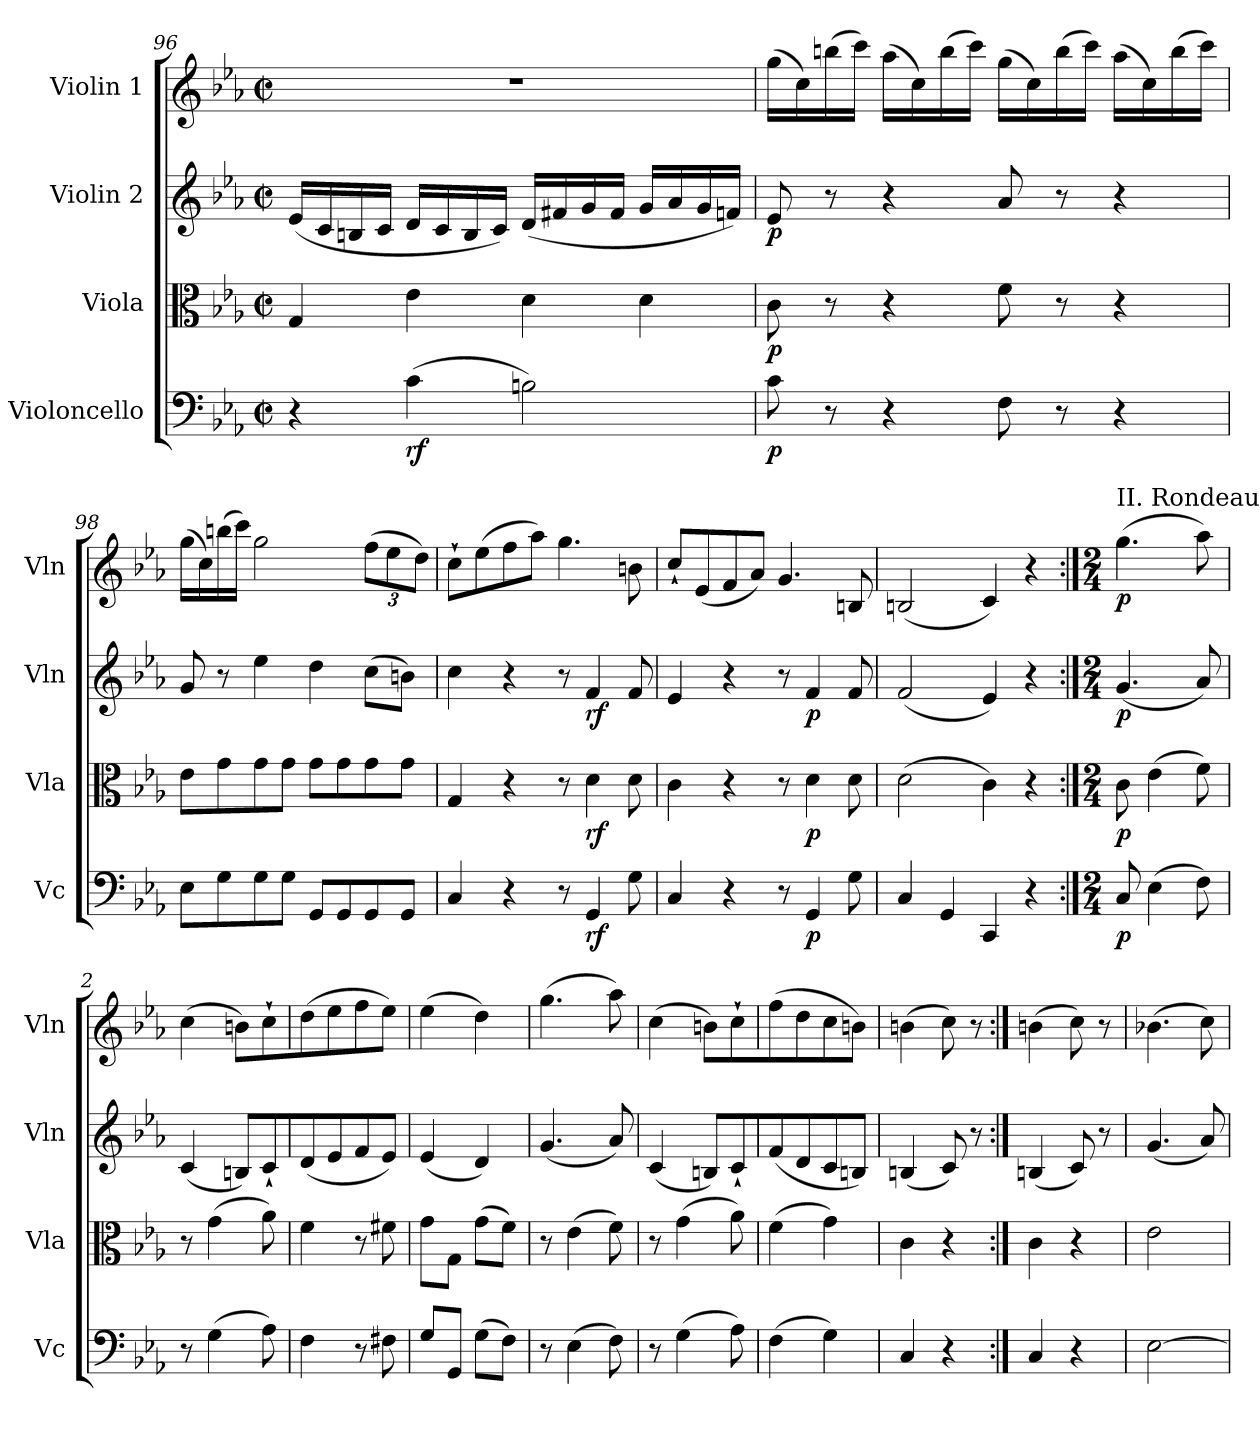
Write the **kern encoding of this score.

**kern	**dynam	**kern	**dynam	**kern	**dynam	**kern	**dynam
*part4	*part4	*part3	*part3	*part2	*part2	*part1	*part1
*staff4	*staff4	*staff3	*staff3	*staff2	*staff2	*staff1	*staff1
*I"Violoncello	*	*I"Viola	*	*I"Violin 2	*	*I"Violin 1	*
*I'Vc	*	*I'Vla	*	*I'Vln	*	*I'Vln	*
!!LO:LB:g=z
*clefF4	*	*clefC3	*	*clefG2	*	*clefG2	*
*k[b-e-a-]	*	*k[b-e-a-]	*	*k[b-e-a-]	*	*k[b-e-a-]	*
*M2/2	*	*M2/2	*	*M2/2	*	*M2/2	*
*met(c|)	*	*met(c|)	*	*met(c|)	*	*met(c|)	*
=96	=96	=96	=96	=96	=96	=96	=96
4r	.	4G/	.	(<16e-/LL	.	1r	.
.	.	.	.	16c/	.	.	.
.	.	.	.	16Bn/	.	.	.
.	.	.	.	16c/JJ	.	.	.
!	!LO:DY:b	!	!	!	!	!	!
(>4c\	rf	4e-\	.	16d/LL	.	.	.
.	.	.	.	16c/	.	.	.
.	.	.	.	16B/	.	.	.
.	.	.	.	16c/JJ)	.	.	.
2Bn\)	.	4d\	.	(<16d/LL	.	.	.
.	.	.	.	16f#X/	.	.	.
.	.	.	.	16g/	.	.	.
.	.	.	.	16f#/JJ	.	.	.
.	.	4d\	.	16g/LL	.	.	.
.	.	.	.	16a-/	.	.	.
.	.	.	.	16g/	.	.	.
.	.	.	.	16fn/JJ)	.	.	.
=97	=97	=97	=97	=97	=97	=97	=97
!	!LO:DY:b	!	!LO:DY:b	!	!LO:DY:b	!	!
8c\	p	8c\	p	8e-/	p	(16gg\LL	.
.	.	.	.	.	.	16cc\)	.
8r	.	8r	.	8r	.	(16bbn\	.
.	.	.	.	.	.	16ccc\JJ)	.
4r	.	4r	.	4r	.	(16aa-\LL	.
.	.	.	.	.	.	16cc\)	.
.	.	.	.	.	.	(16bb\	.
.	.	.	.	.	.	16ccc\JJ)	.
8F\	.	8f\	.	8a-/	.	(16gg\LL	.
.	.	.	.	.	.	16cc\)	.
8r	.	8r	.	8r	.	(16bb\	.
.	.	.	.	.	.	16ccc\JJ)	.
4r	.	4r	.	4r	.	(16aa-\LL	.
.	.	.	.	.	.	16cc\)	.
.	.	.	.	.	.	(16bb\	.
.	.	.	.	.	.	16ccc\JJ)	.
!!LO:LB:g=z
=98	=98	=98	=98	=98	=98	=98	=98
8E-\L	.	8e-\L	.	8g/	.	(16gg\LL	.
.	.	.	.	.	.	16cc\)	.
8G\	.	8g\	.	8r	.	(16bbn\	.
.	.	.	.	.	.	16ccc\JJ)	.
8G\	.	8g\	.	4ee-\	.	2gg\	.
8G\J	.	8g\J	.	.	.	.	.
8GG/L	.	8g\L	.	4dd\	.	.	.
8GG/	.	8g\	.	.	.	.	.
*	*	*	*	*	*	*Xbrackettup	*
8GG/	.	8g\	.	(>8cc\L	.	(12ff\L	.
.	.	.	.	.	.	12ee-\	.
8GG/J	.	8g\J	.	8bn\J)	.	.	.
.	.	.	.	.	.	12dd\J)	.
=99	=99	=99	=99	=99	=99	=99	=99
4C/	.	4G/	.	4cc\	.	8cc`\L	.
.	.	.	.	.	.	(8ee-\	.
4r	.	4r	.	4r	.	8ff\	.
.	.	.	.	.	.	8aa-\J)	.
8r	.	8r	.	8r	.	4.gg\	.
!	!LO:DY:b	!	!LO:DY:b	!	!LO:DY:b	!	!
4GG/	rf	4d\	rf	4f/	rf	.	.
8G\	.	8d\	.	8f/	.	8bn\	.
=100	=100	=100	=100	=100	=100	=100	=100
4C/	.	4c\	.	4e-/	.	8cc`/L	.
.	.	.	.	.	.	(8e-/	.
4r	.	4r	.	4r	.	8f/	.
.	.	.	.	.	.	8a-/J)	.
8r	.	8r	.	8r	.	4.g/	.
!	!LO:DY:b	!	!LO:DY:b	!	!LO:DY:b	!	!
4GG/	p	4d\	p	4f/	p	.	.
8G\	.	8d\	.	8f/	.	8Bn/	.
=101	=101	=101	=101	=101	=101	=101	=101
4C/	.	(2d\	.	(<2f/	.	(2Bn/	.
4GG/	.	.	.	.	.	.	.
4CC/	.	4c\)	.	4e-/)	.	4c/)	.
4r	.	4r	.	4r	.	4r	.
!!LO:PB:g=z
=1:|!	=1:|!	=1:|!	=1:|!	=1:|!	=1:|!	=1:|!	=1:|!
*M2/4	*	*M2/4	*	*M2/4	*	*M2/4	*
!	!	!	!	!	!	!LO:TX:a:t=II. Rondeau	!
!	!LO:DY:b	!	!LO:DY:b	!	!LO:DY:b	!	!LO:DY:b
8C/	p	8c\	p	(4.g/	p	(4.gg\	p
(4E-\	.	(4e-\	.	.	.	.	.
8F\)	.	8f\)	.	8a-/)	.	8aa-\)	.
=2	=2	=2	=2	=2	=2	=2	=2
8r	.	8r	.	(4c/	.	(4cc\	.
(4G\	.	(4g\	.	.	.	.	.
.	.	.	.	8Bn/L)	.	8bn\L)	.
8A-\)	.	8a-\)	.	8c`/	.	8cc`\	.
=3	=3	=3	=3	=3	=3	=3	=3
4F\	.	4f\	.	(8d/	.	(8dd\	.
.	.	.	.	8e-/	.	8ee-\	.
8r	.	8r	.	8f/	.	8ff\	.
8F#X\	.	8f#X\	.	8e-/J)	.	8ee-\J)	.
=4	=4	=4	=4	=4	=4	=4	=4
8G/L	.	8g\L	.	(4e-/	.	(4ee-\	.
8GG/J	.	8G\J	.	.	.	.	.
(8G\L	.	(8g\L	.	4d/)	.	4dd\)	.
8F\J)	.	8f\J)	.	.	.	.	.
=5	=5	=5	=5	=5	=5	=5	=5
8r	.	8r	.	(4.g/	.	(4.gg\	.
(4E-\	.	(4e-\	.	.	.	.	.
8F\)	.	8f\)	.	8a-/)	.	8aa-\)	.
=6	=6	=6	=6	=6	=6	=6	=6
8r	.	8r	.	(4c/	.	(4cc\	.
(4G\	.	(4g\	.	.	.	.	.
.	.	.	.	8Bn/L)	.	8bn\L)	.
8A-\)	.	8a-\)	.	8c`/	.	8cc`\	.
=7	=7	=7	=7	=7	=7	=7	=7
(4F\	.	(4f\	.	(8f/	.	(8ff\	.
.	.	.	.	8d/	.	8dd\	.
4G\)	.	4g\)	.	8c/	.	8cc\	.
.	.	.	.	8Bn/J)	.	8bn\J)	.
=8	=8	=8	=8	=8	=8	=8	=8
4C/	.	4c\	.	(4Bn/	.	(4bn\	.
4r	.	4r	.	8c/)	.	8cc\)	.
.	.	.	.	8r	.	8r	.
!!LO:LB:g=z
=9:|!	=9:|!	=9:|!	=9:|!	=9:|!	=9:|!	=9:|!	=9:|!
4C/	.	4c\	.	(4Bn/	.	(4bn\	.
4r	.	4r	.	8c/)	.	8cc\)	.
.	.	.	.	8r	.	8r	.
=10	=10	=10	=10	=10	=10	=10	=10
[2E-\	.	2e-\	.	(4.g/	.	(4.b-X\	.
.	.	.	.	8a-/)	.	8cc\)	.
=	=	=	=	=	=	=	=
*-	*-	*-	*-	*-	*-	*-	*-
